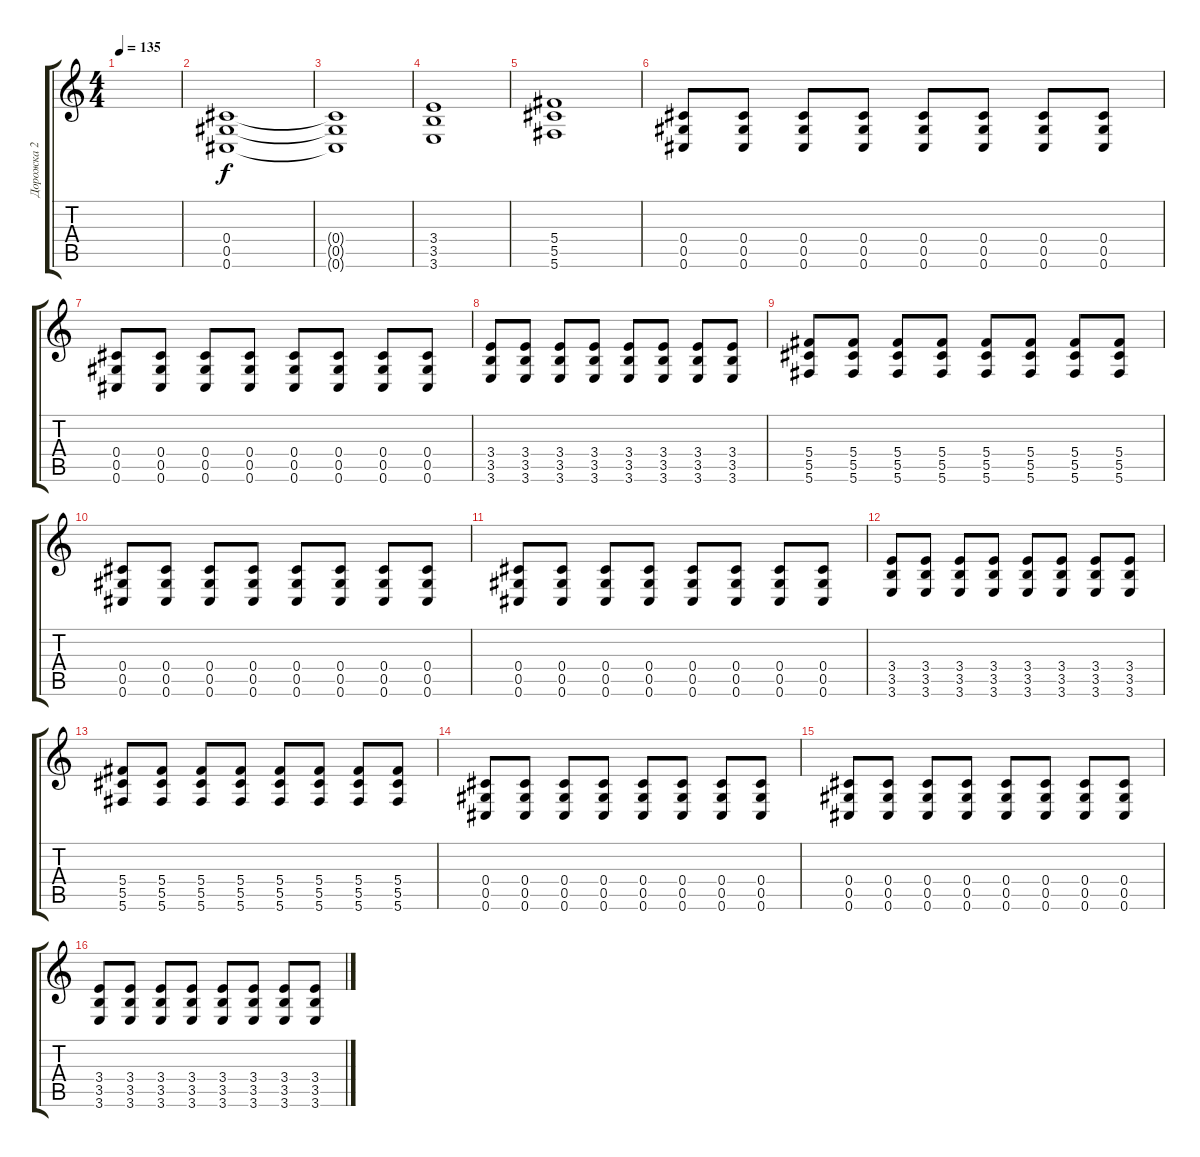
\track ("Дорожка 2" "Дорожка 2") {instrument distortionguitar}
\staff {score tabs}
\tuning (Eb4 Bb3 Gb3 Db3 Ab2 Db2) {hide}
\ts (4 4)
\tempo 135
\clef g2
\ks c
|
(0.4 0.5 0.6).1 |
(0.4{t} 0.5{t} 0.6{t}).1 |
(3.4 3.5 3.6).1 |
(5.4 5.5 5.6).1 |
(0.4 0.5 0.6).8 (0.4 0.5 0.6).8 (0.4 0.5 0.6).8 (0.4 0.5 0.6).8 (0.4 0.5 0.6).8 (0.4 0.5 0.6).8 (0.4 0.5 0.6).8 (0.4 0.5 0.6).8 |
(0.4 0.5 0.6).8 (0.4 0.5 0.6).8 (0.4 0.5 0.6).8 (0.4 0.5 0.6).8 (0.4 0.5 0.6).8 (0.4 0.5 0.6).8 (0.4 0.5 0.6).8 (0.4 0.5 0.6).8 |
(3.4 3.5 3.6).8 (3.4 3.5 3.6).8 (3.4 3.5 3.6).8 (3.4 3.5 3.6).8 (3.4 3.5 3.6).8 (3.4 3.5 3.6).8 (3.4 3.5 3.6).8 (3.4 3.5 3.6).8 |
(5.4 5.5 5.6).8 (5.4 5.5 5.6).8 (5.4 5.5 5.6).8 (5.4 5.5 5.6).8 (5.4 5.5 5.6).8 (5.4 5.5 5.6).8 (5.4 5.5 5.6).8 (5.4 5.5 5.6).8 |
(0.4 0.5 0.6).8 (0.4 0.5 0.6).8 (0.4 0.5 0.6).8 (0.4 0.5 0.6).8 (0.4 0.5 0.6).8 (0.4 0.5 0.6).8 (0.4 0.5 0.6).8 (0.4 0.5 0.6).8 |
(0.4 0.5 0.6).8 (0.4 0.5 0.6).8 (0.4 0.5 0.6).8 (0.4 0.5 0.6).8 (0.4 0.5 0.6).8 (0.4 0.5 0.6).8 (0.4 0.5 0.6).8 (0.4 0.5 0.6).8 |
(3.4 3.5 3.6).8 (3.4 3.5 3.6).8 (3.4 3.5 3.6).8 (3.4 3.5 3.6).8 (3.4 3.5 3.6).8 (3.4 3.5 3.6).8 (3.4 3.5 3.6).8 (3.4 3.5 3.6).8 |
(5.4 5.5 5.6).8 (5.4 5.5 5.6).8 (5.4 5.5 5.6).8 (5.4 5.5 5.6).8 (5.4 5.5 5.6).8 (5.4 5.5 5.6).8 (5.4 5.5 5.6).8 (5.4 5.5 5.6).8 |
(0.4 0.5 0.6).8 (0.4 0.5 0.6).8 (0.4 0.5 0.6).8 (0.4 0.5 0.6).8 (0.4 0.5 0.6).8 (0.4 0.5 0.6).8 (0.4 0.5 0.6).8 (0.4 0.5 0.6).8 |
(0.4 0.5 0.6).8 (0.4 0.5 0.6).8 (0.4 0.5 0.6).8 (0.4 0.5 0.6).8 (0.4 0.5 0.6).8 (0.4 0.5 0.6).8 (0.4 0.5 0.6).8 (0.4 0.5 0.6).8 |
(3.4 3.5 3.6).8 (3.4 3.5 3.6).8 (3.4 3.5 3.6).8 (3.4 3.5 3.6).8 (3.4 3.5 3.6).8 (3.4 3.5 3.6).8 (3.4 3.5 3.6).8 (3.4 3.5 3.6).8
